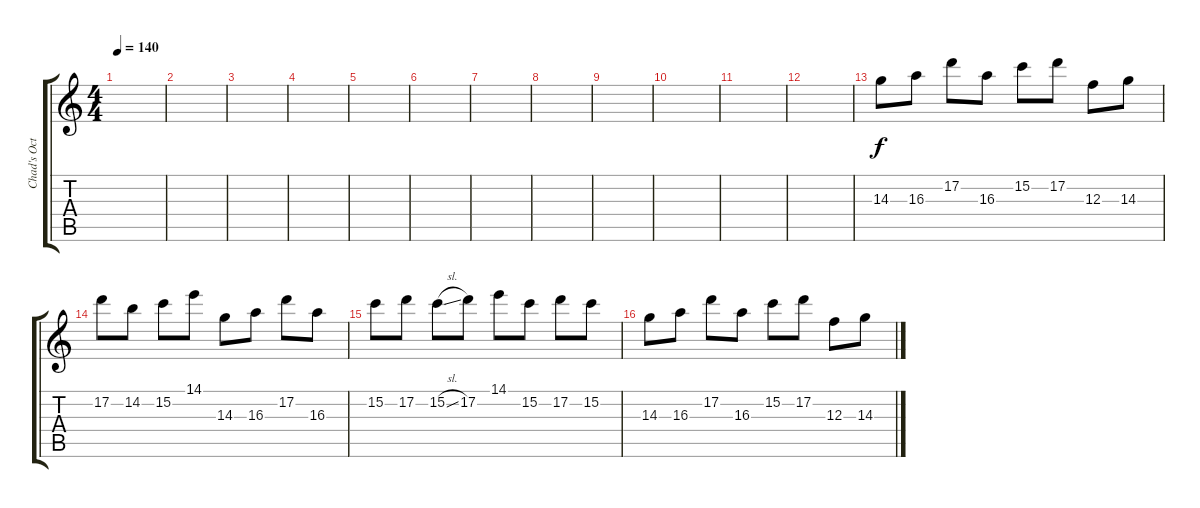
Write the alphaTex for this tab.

\track ("Chad's Octave Pedal" "Chad's Oct") {instrument distortionguitar}
\staff {score tabs}
\tuning (D4 A3 F3 C3 G2 D2) {hide}
\ts (4 4)
\tempo 140
\clef g2
\ks c
|
|
|
|
|
|
|
|
|
|
|
|
14.3.8 16.3.8 17.2.8 16.3.8 15.2.8 17.2.8 12.3.8 14.3.8 |
17.2.8 14.2.8 15.2.8 14.1.8 14.3.8 16.3.8 17.2.8 16.3.8 |
15.2.8 17.2.8 15.2{sl}.8 17.2.8 14.1.8 15.2.8 17.2.8 15.2.8 |
14.3.8 16.3.8 17.2.8 16.3.8 15.2.8 17.2.8 12.3.8 14.3.8
